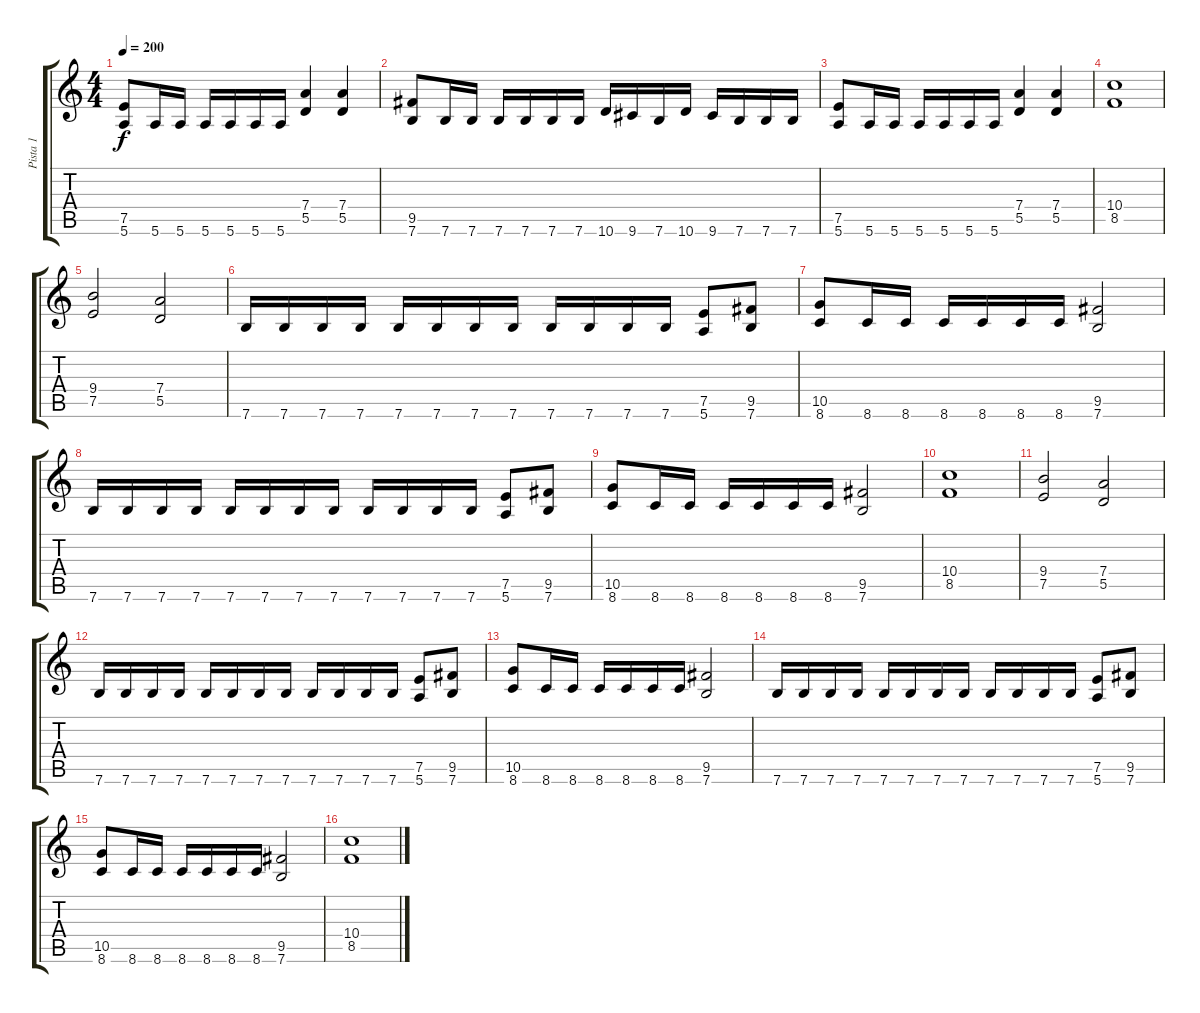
\track ("Pista 1" "Pista 1") {instrument distortionguitar}
\staff {score tabs}
\tuning (E4 B3 G3 D3 A2 E2) {hide}
\ts (4 4)
\tempo 200
\clef g2
\ks c
(7.5 5.6).8{dy f} 5.6.16 5.6.16 5.6.16 5.6.16 5.6.16 5.6.16 (7.4 5.5).4 (7.4 5.5).4 |
(9.5 7.6).8 7.6.16 7.6.16 7.6.16 7.6.16 7.6.16 7.6.16 10.6.16 9.6.16 7.6.16 10.6.16 9.6.16 7.6.16 7.6.16 7.6.16 |
(7.5 5.6).8 5.6.16 5.6.16 5.6.16 5.6.16 5.6.16 5.6.16 (7.4 5.5).4 (7.4 5.5).4 |
(10.4 8.5).1 |
(9.4 7.5).2 (7.4 5.5).2 |
7.6.16 7.6.16 7.6.16 7.6.16 7.6.16 7.6.16 7.6.16 7.6.16 7.6.16 7.6.16 7.6.16 7.6.16 (7.5 5.6).8 (9.5 7.6).8 |
(10.5 8.6).8 8.6.16 8.6.16 8.6.16 8.6.16 8.6.16 8.6.16 (9.5 7.6).2 |
7.6.16 7.6.16 7.6.16 7.6.16 7.6.16 7.6.16 7.6.16 7.6.16 7.6.16 7.6.16 7.6.16 7.6.16 (7.5 5.6).8 (9.5 7.6).8 |
(10.5 8.6).8 8.6.16 8.6.16 8.6.16 8.6.16 8.6.16 8.6.16 (9.5 7.6).2 |
(10.4 8.5).1 |
(9.4 7.5).2 (7.4 5.5).2 |
7.6.16 7.6.16 7.6.16 7.6.16 7.6.16 7.6.16 7.6.16 7.6.16 7.6.16 7.6.16 7.6.16 7.6.16 (7.5 5.6).8 (9.5 7.6).8 |
(10.5 8.6).8 8.6.16 8.6.16 8.6.16 8.6.16 8.6.16 8.6.16 (9.5 7.6).2 |
7.6.16 7.6.16 7.6.16 7.6.16 7.6.16 7.6.16 7.6.16 7.6.16 7.6.16 7.6.16 7.6.16 7.6.16 (7.5 5.6).8 (9.5 7.6).8 |
(10.5 8.6).8 8.6.16 8.6.16 8.6.16 8.6.16 8.6.16 8.6.16 (9.5 7.6).2 |
(10.4 8.5).1
